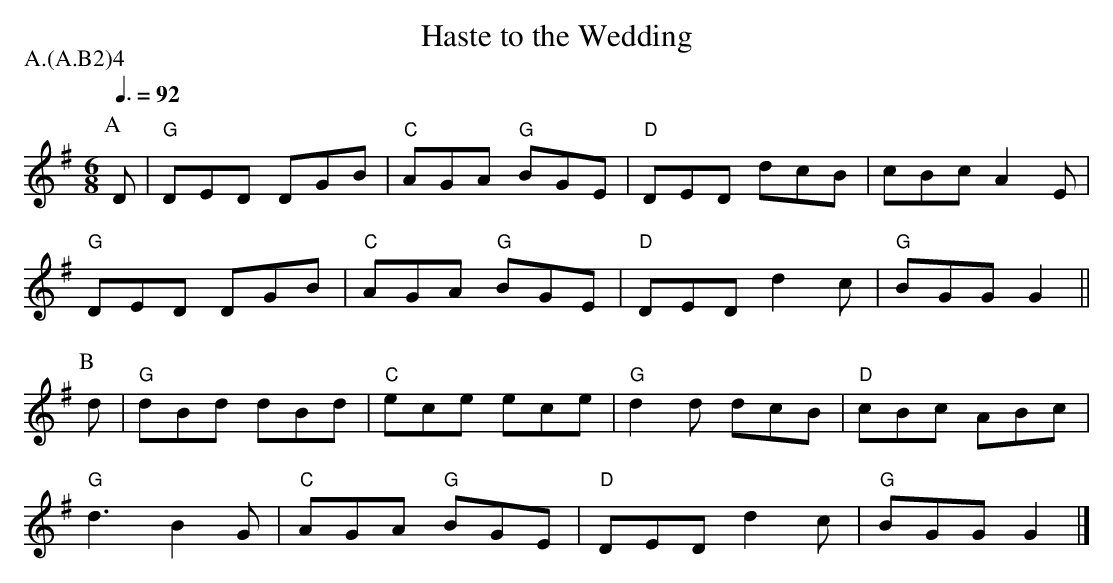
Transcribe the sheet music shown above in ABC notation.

X:1
T: Haste to the Wedding
P: A.(A.B2)4
Q: 3/8=92
M: 6/8
L: 1/8
K: G
P: A
D |\
"G" DED DGB | "C" AGA "G" BGE | "D" DED dcB | cBc A2 E |
"G" DED DGB | "C" AGA "G" BGE | "D" DED d2 c | "G" BGG G2 ||
P: B
d |\
"G" dBd dBd | "C" ece ece | "G" d2 d dcB | "D" cBc ABc |
"G" d3 B2 G | "C" AGA "G" BGE | "D" DED d2 c | "G" BGG G2 |]
